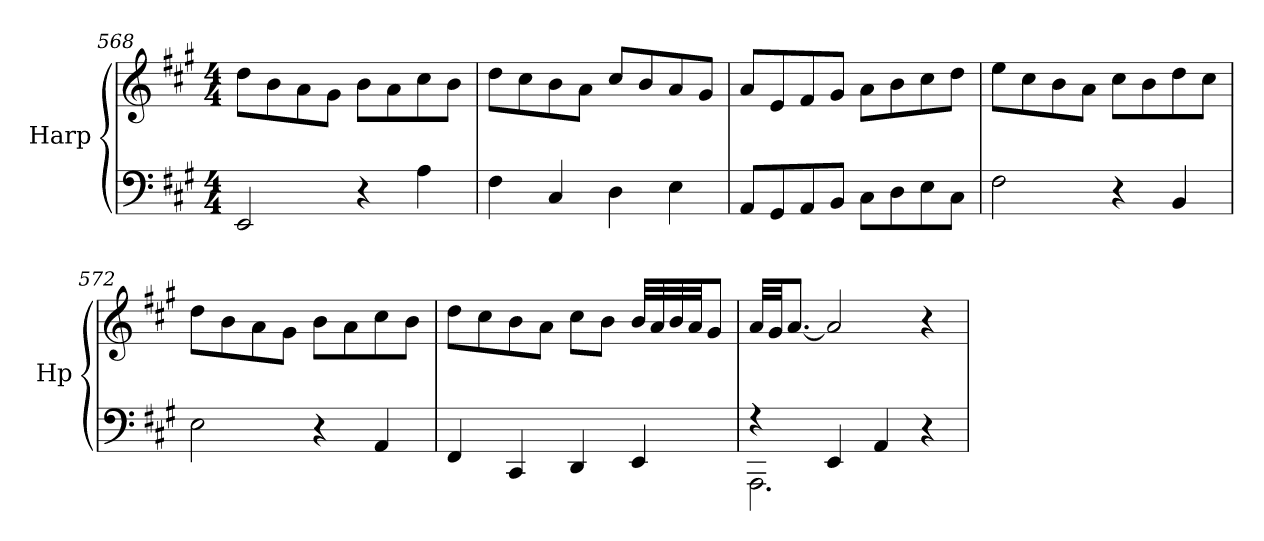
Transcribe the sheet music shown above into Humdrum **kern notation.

**kern	**kern
*part1	*part1
*staff2	*staff1
*I"Harp	*
*I'Hp	*
*clefF4	*clefG2
*k[f#c#g#]	*k[f#c#g#]
*M4/4	*M4/4
=568	=568
2EE/	8dd\L
.	8b\
.	8a\
.	8g#\J
4r	8b\L
.	8a\
4A\	8cc#\
.	8b\J
=569	=569
4F#\	8dd\L
.	8cc#\
4C#/	8b\
.	8a\J
4D\	8cc#/L
.	8b/
4E\	8a/
.	8g#/J
=570	=570
8AA/L	8a/L
8GG#/	8e/
8AA/	8f#/
8BB/J	8g#/J
8C#\L	8a\L
8D\	8b\
8E\	8cc#\
8C#\J	8dd\J
=571	=571
2F#\	8ee\L
.	8cc#\
.	8b\
.	8a\J
4r	8cc#\L
.	8b\
4BB/	8dd\
.	8cc#\J
!!LO:LB:g=z
=572	=572
2E\	8dd\L
.	8b\
.	8a\
.	8g#\J
4r	8b\L
.	8a\
4AA/	8cc#\
.	8b\J
=573	=573
4FF#/	8dd\L
.	8cc#\
4CC#/	8b\
.	8a\J
4DD/	8cc#\L
.	8b\J
4EE/	32b/LLL
.	32a/
.	32b/
.	32a/JJ
.	8g#/J
=574	=574
*^	*
4r	2.AAA\	32a/LLL
.	.	32g#/JJ
.	.	[8.a/J
4EE/	.	2a/]
4AA/	.	.
4r	4ryy	4r
*v	*v	*
=	=
*-	*-
